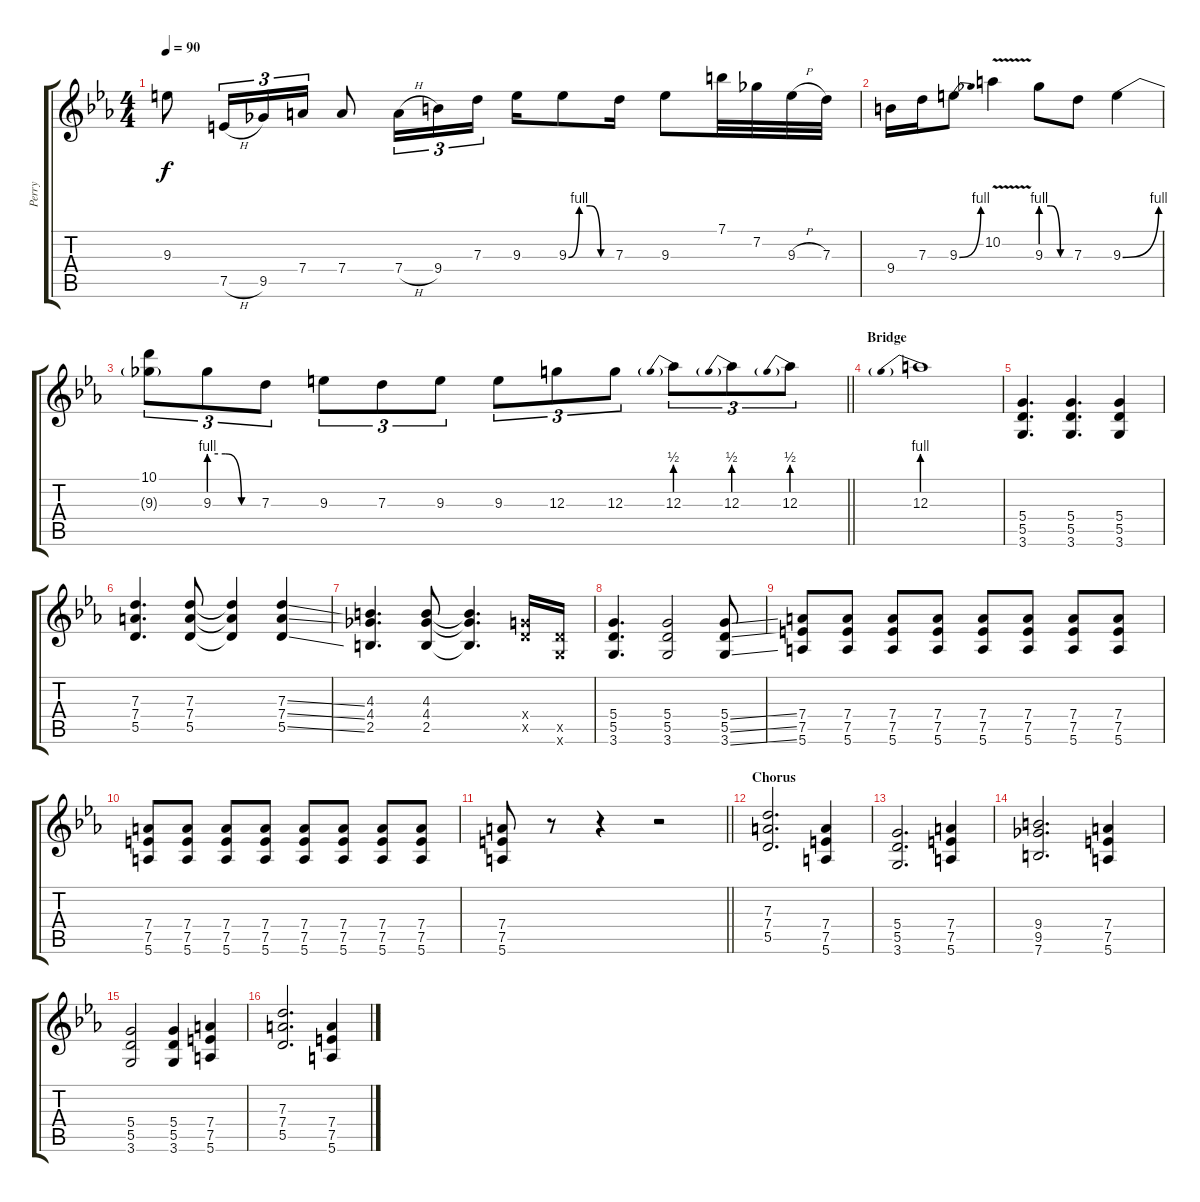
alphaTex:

\track ("Perry" "Perry") {instrument distortionguitar}
\staff {score tabs}
\tuning (E4 B3 G3 D3 A2 E2) {hide}
\ts (4 4)
\tempo 90
\clef g2
\ks eb
9.3.8{dy f} 7.5{h}.16{tu (3 2)} 9.5.16{tu (3 2)} 7.4.16{tu (3 2)} 7.4.8 7.4{h}.16{tu (3 2)} 9.4.16{tu (3 2)} 7.3.16{tu (3 2)} 9.3.16 9.3{be (custom 0 0 15 4 30 4 45 0 60 0)}.8 7.3.16 9.3.8 7.1.32 7.2.32 9.3{h}.32 7.3.32 |
9.4.16 7.3.16 9.3{be (bend 0 0 60 4)}.8 10.2{v}.4 9.3{be (custom 0 4 20 4 40 0 60 0)}.8 7.3.8 9.3{be (bend 0 0 60 4)}.4 |
\barLineRight lightlight
(10.1 9.3{t}).8{tu (3 2)} 9.3{be (custom 0 4 20 4 40 0 60 0)}.8{tu (3 2)} 7.3.8{tu (3 2)} 9.3.8{tu (3 2)} 7.3.8{tu (3 2)} 9.3.8{tu (3 2)} 9.3.8{tu (3 2)} 12.3.8{tu (3 2)} 12.3.8{tu (3 2)} 12.3{be (prebend 0 2 60 2)}.8{tu (3 2)} 12.3{be (prebend 0 2 60 2)}.8{tu (3 2)} 12.3{be (prebend 0 2 60 2)}.8{tu (3 2)} |
\section ("" "Bridge")
12.3{be (prebend 0 4 60 4)}.1 |
(5.4 5.5 3.6).4{d volume 16 instrument distortionguitar} (5.4 5.5 3.6).4{d} (5.4 5.5 3.6).4 |
(7.3 7.4 5.5).4{d} (7.3 7.4 5.5).8 (7.3{t} 7.4{t} 5.5{t}).4 (7.3{ss} 7.4{ss} 5.5{ss}).4 |
(4.3 4.4 2.5).4{d} (4.3 4.4 2.5).8 (4.3{t} 4.4{t} 2.5{t}).4{d} (5.4{x} 5.5{x}).16 (5.5{x} 3.6{x}).16 |
(5.4 5.5 3.6).4{d} (5.4 5.5 3.6).2 (5.4{ss} 5.5{ss} 3.6{ss}).8 |
(7.4 7.5 5.6).8 (7.4 7.5 5.6).8 (7.4 7.5 5.6).8 (7.4 7.5 5.6).8 (7.4 7.5 5.6).8 (7.4 7.5 5.6).8 (7.4 7.5 5.6).8 (7.4 7.5 5.6).8 |
(7.4 7.5 5.6).8 (7.4 7.5 5.6).8 (7.4 7.5 5.6).8 (7.4 7.5 5.6).8 (7.4 7.5 5.6).8 (7.4 7.5 5.6).8 (7.4 7.5 5.6).8 (7.4 7.5 5.6).8 |
\barLineRight lightlight
(7.4 7.5 5.6).8 r.8 r.4 r.2 |
\section ("" "Chorus")
(7.3 7.4 5.5).2{d} (7.4 7.5 5.6).4 |
(5.4 5.5 3.6).2{d} (7.4 7.5 5.6).4 |
(9.4 9.5 7.6).2{d} (7.4 7.5 5.6).4 |
(5.4 5.5 3.6).2 (5.4 5.5 3.6).4 (7.4 7.5 5.6).4 |
(7.3 7.4 5.5).2{d} (7.4 7.5 5.6).4
